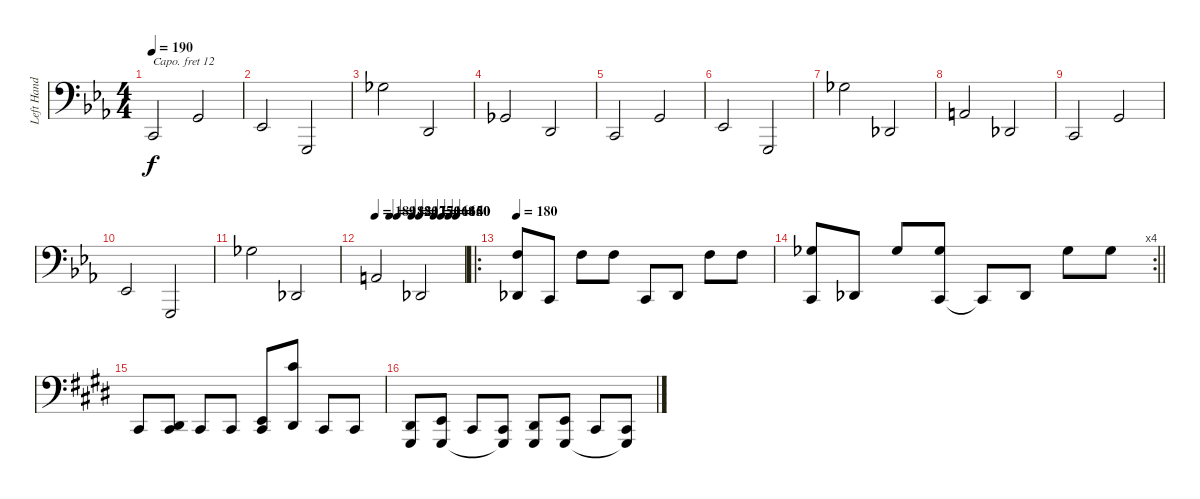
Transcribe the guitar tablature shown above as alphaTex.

\track ("Left Hand" "Left Hand") {instrument acousticgrandpiano}
\staff {score}
\capo 12
\tuning (C3 G2 C2 G1 C1 G0 C-1) {hide}
\ts (4 4)
\tempo 190
\clef f4
\ks cminor
0.5.2{dy f} 0.4.2 |
3.5.2 0.6.2 |
18.7.2 2.5.2 |
6.5.2 2.5.2 |
0.5.2 0.4.2 |
3.5.2 0.6.2 |
18.7.2 1.5.2 |
2.4.2 1.5.2 |
0.5.2 0.4.2 |
3.5.2 0.6.2 |
18.7.2 1.5.2 |
\tempo 189
\tempo (182 0.16666666666666666)
\tempo (180 0.25)
\tempo (175 0.4166666666666667)
\tempo (170 0.5)
\tempo (168 0.6666666666666666)
\tempo (165 0.75)
\tempo (160 0.8333333333333334)
\tempo (40 0.9166666666666666)
2.4.2 1.5.2 |
\ro
\tempo 180
(1.5 17.7).8 0.5.8 17.7.8 17.7.8 0.5.8 1.5.8 17.7.8 17.7.8 |
\rc 4
\barLineRight lightlight
(0.5 18.7).8 1.5.8 18.7.8 (0.5 18.7).8 0.5{t}.8 1.5.8 18.7.8 18.7.8 |
\ks c#minor
1.5.8 (1.5 8.6).8 1.5.8 1.5.8 (1.5 9.6).8 (3.5 25.7).8 1.5.8 1.5.8 |
(3.5 1.6).8 (4.5 1.6).8 1.5.8 (1.5 1.6{t}).8 (3.5 1.6).8 (4.5 1.6).8 1.5.8 (1.5 1.6{t}).8
